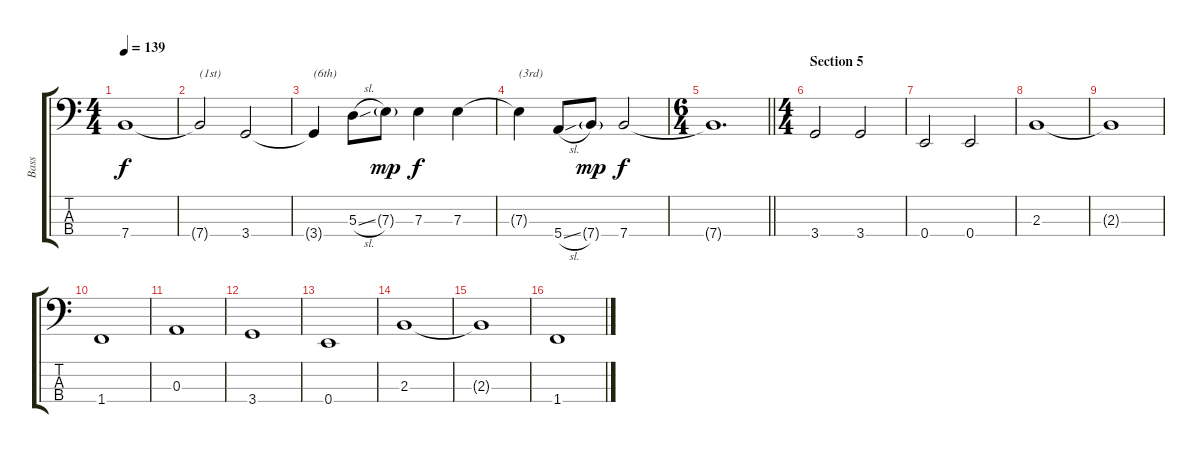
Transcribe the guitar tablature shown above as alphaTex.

\track ("Bass" "Bass") {instrument electricbassfinger}
\staff {score tabs}
\tuning (G2 D2 A1 E1) {hide}
\ts (4 4)
\tempo 139
\clef f4
\ks c
7.4{t}.1{dy f} |
7.4{t}.2{txt "(1st)"} 3.4.2 |
3.4{t}.4{txt "(6th)"} 5.3{sl}.8 7.3{g}.8{dy mp} 7.3.4{dy f} 7.3.4 |
7.3{t}.4{txt "(3rd)"} 5.4{sl}.8 7.4{g}.8{dy mp} 7.4.2{dy f} |
\ts (6 4)
\barLineRight lightlight
7.4{t}.1{d} |
\ts (4 4)
\section ("" "Section 5")
3.4.2 3.4.2 |
0.4.2 0.4.2 |
2.3.1 |
2.3{t}.1 |
1.4.1 |
0.3.1 |
3.4.1 |
0.4.1 |
2.3.1 |
2.3{t}.1 |
1.4.1
